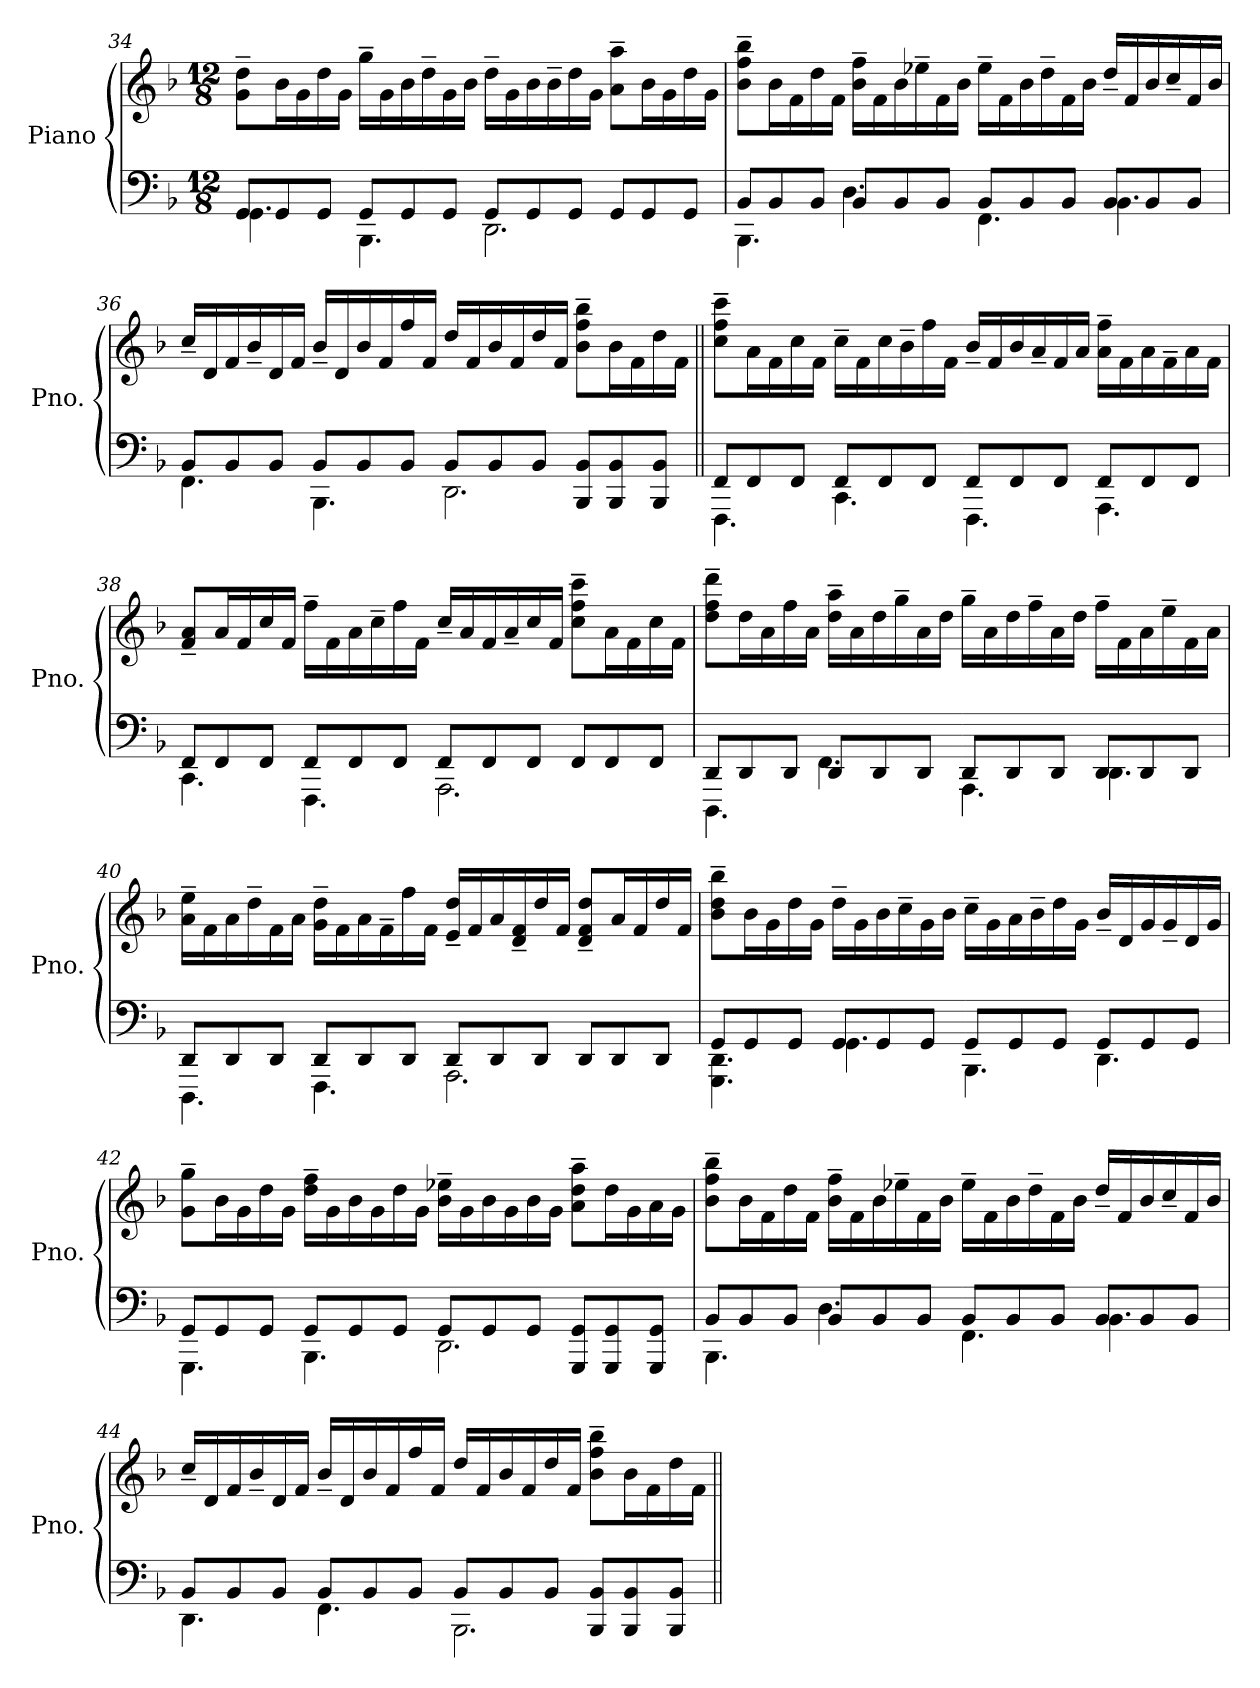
**kern	**kern
*part1	*part1
*staff2	*staff1
*I"Piano	*
*I'Pno.	*
*clefF4	*clefG2
*k[b-]	*k[b-]
*M12/8	*M12/8
=34	=34
*^	*
8GG/L	4.GG\	8g\~ 8dd\~L
8GG/	.	16b-\L
.	.	16g\
8GG/J	.	16dd\
.	.	16g\JJ
8GG/L	4.BBB-\	16gg~\LL
.	.	16g\
8GG/	.	16b-\
.	.	16dd~\
8GG/J	.	16g\
.	.	16b-\JJ
8GG/L	2.DD\	16dd~\LL
.	.	16g\
8GG/	.	16b-\
.	.	16b-~\
8GG/J	.	16dd\
.	.	16g\JJ
8GG/L	.	8a\~ 8aa\~L
8GG/	.	16b-\L
.	.	16g\
8GG/J	.	16dd\
.	.	16g\JJ
!!LO:PB:g=z
=35	=35	=35
8BB-/L	4.BBB-\	8b-\~ 8ff\~ 8bb-\~L
8BB-/	.	16b-\L
.	.	16f\
8BB-/J	.	16dd\
.	.	16f\JJ
8BB-/L	4.D\	16b-\~ 16ff\~LL
.	.	16f\
8BB-/	.	16b-\
.	.	16ee-X~\
8BB-/J	.	16f\
.	.	16b-\JJ
8BB-/L	4.FF\	16ee-~\LL
.	.	16f\
8BB-/	.	16b-\
.	.	16dd~\
8BB-/J	.	16f\
.	.	16b-\JJ
8BB-/L	4.BB-\	16dd~/LL
.	.	16f/
8BB-/	.	16b-/
.	.	16cc~/
8BB-/J	.	16f/
.	.	16b-/JJ
=36	=36	=36
8BB-/L	4.FF\	16cc~/LL
.	.	16d/
8BB-/	.	16f/
.	.	16b-~/
8BB-/J	.	16d/
.	.	16f/JJ
8BB-/L	4.BBB-\	16b-~/LL
.	.	16d/
8BB-/	.	16b-/
.	.	16f/
8BB-/J	.	16ff/
.	.	16f/JJ
8BB-/L	2.DD\	16dd/LL
.	.	16f/
8BB-/	.	16b-/
.	.	16f/
8BB-/J	.	16dd/
.	.	16f/JJ
8BBB-/ 8BB-/L	.	8b-\~ 8ff\~ 8bb-\~L
8BBB-/ 8BB-/	.	16b-\L
.	.	16f\
8BBB-/ 8BB-/J	.	16dd\
.	.	16f\JJ
!!LO:LB:g=z
=37||	=37||	=37||
8FF/L	4.FFF\	8cc\~ 8ff\~ 8ccc\~L
8FF/	.	16a\L
.	.	16f\
8FF/J	.	16cc\
.	.	16f\JJ
8FF/L	4.CC\	16cc~\LL
.	.	16f\
8FF/	.	16cc\
.	.	16b-~\
8FF/J	.	16ff\
.	.	16f\JJ
8FF/L	4.FFF\	16b-~/LL
.	.	16f/
8FF/	.	16b-/
.	.	16a~/
8FF/J	.	16f/
.	.	16a/JJ
8FF/L	4.AAA\	16a\~ 16ff\~LL
.	.	16f\
8FF/	.	16a\
.	.	16f~\
8FF/J	.	16a\
.	.	16f\JJ
=38	=38	=38
8FF/L	4.CC\	8f/~ 8a/~L
8FF/	.	16a/L
.	.	16f/
8FF/J	.	16cc/
.	.	16f/JJ
8FF/L	4.FFF\	16ff~\LL
.	.	16f\
8FF/	.	16a\
.	.	16cc~\
8FF/J	.	16ff\
.	.	16f\JJ
8FF/L	2.AAA\	16cc~/LL
.	.	16a/
8FF/	.	16f/
.	.	16a~/
8FF/J	.	16cc/
.	.	16f/JJ
8FF/L	.	8cc\~ 8ff\~ 8ccc\~L
8FF/	.	16a\L
.	.	16f\
8FF/J	.	16cc\
.	.	16f\JJ
!!LO:LB:g=z
=39	=39	=39
8DD/L	4.DDD\	8dd\~ 8ff\~ 8ddd\~L
8DD/	.	16dd\L
.	.	16a\
8DD/J	.	16ff\
.	.	16a\JJ
8DD/L	4.FF\	16dd\~ 16aa\~LL
.	.	16a\
8DD/	.	16dd\
.	.	16gg~\
8DD/J	.	16a\
.	.	16dd\JJ
8DD/L	4.AAA\	16gg~\LL
.	.	16a\
8DD/	.	16dd\
.	.	16ff~\
8DD/J	.	16a\
.	.	16dd\JJ
8DD/L	4.DD\	16ff~\LL
.	.	16f\
8DD/	.	16a\
.	.	16ee~\
8DD/J	.	16f\
.	.	16a\JJ
=40	=40	=40
8DD/L	4.DDD\	16a\~ 16ee\~LL
.	.	16f\
8DD/	.	16a\
.	.	16dd~\
8DD/J	.	16f\
.	.	16a\JJ
8DD/L	4.FFF\	16g\~ 16dd\~LL
.	.	16f\
8DD/	.	16a\
.	.	16f~\
8DD/J	.	16ff\
.	.	16f\JJ
8DD/L	2.AAA\	16e/~ 16dd/~LL
.	.	16f/
8DD/	.	16a/
.	.	16d/~ 16f/~
8DD/J	.	16dd/
.	.	16f/JJ
8DD/L	.	8d/~ 8f/~ 8dd/~L
8DD/	.	16a/L
.	.	16f/
8DD/J	.	16dd/
.	.	16f/JJ
!!LO:LB:g=z
=41	=41	=41
8GG/L	4.GGG\ 4.DD\	8b-\~ 8dd\~ 8bb-\~L
8GG/	.	16b-\L
.	.	16g\
8GG/J	.	16dd\
.	.	16g\JJ
8GG/L	4.GG\	16dd~\LL
.	.	16g\
8GG/	.	16b-\
.	.	16cc~\
8GG/J	.	16g\
.	.	16b-\JJ
8GG/L	4.BBB-\	16cc~\LL
.	.	16g\
8GG/	.	16a\
.	.	16b-~\
8GG/J	.	16dd\
.	.	16g\JJ
8GG/L	4.DD\	16b-~/LL
.	.	16d/
8GG/	.	16g/
.	.	16g~/
8GG/J	.	16d/
.	.	16g/JJ
=42	=42	=42
8GG/L	4.GGG\	8g\~ 8gg\~L
8GG/	.	16b-\L
.	.	16g\
8GG/J	.	16dd\
.	.	16g\JJ
8GG/L	4.BBB-\	16dd\~ 16ff\~LL
.	.	16g\
8GG/	.	16b-\
.	.	16g\
8GG/J	.	16dd\
.	.	16g\JJ
8GG/L	2.DD\	16b-\~ 16ee-X\~LL
.	.	16g\
8GG/	.	16b-\
.	.	16g\
8GG/J	.	16b-\
.	.	16g\JJ
8GGG/ 8GG/L	.	8a\~ 8dd\~ 8aa\~L
8GGG/ 8GG/	.	16dd\L
.	.	16g\
8GGG/ 8GG/J	.	16a\
.	.	16g\JJ
!!LO:LB:g=z
=43	=43	=43
8BB-/L	4.BBB-\	8b-\~ 8ff\~ 8bb-\~L
8BB-/	.	16b-\L
.	.	16f\
8BB-/J	.	16dd\
.	.	16f\JJ
8BB-/L	4.D\	16b-\~ 16ff\~LL
.	.	16f\
8BB-/	.	16b-\
.	.	16ee-X~\
8BB-/J	.	16f\
.	.	16b-\JJ
8BB-/L	4.FF\	16ee-~\LL
.	.	16f\
8BB-/	.	16b-\
.	.	16dd~\
8BB-/J	.	16f\
.	.	16b-\JJ
8BB-/L	4.BB-\	16dd~/LL
.	.	16f/
8BB-/	.	16b-/
.	.	16cc~/
8BB-/J	.	16f/
.	.	16b-/JJ
=44	=44	=44
8BB-/L	4.DD\	16cc~/LL
.	.	16d/
8BB-/	.	16f/
.	.	16b-~/
8BB-/J	.	16d/
.	.	16f/JJ
8BB-/L	4.FF\	16b-~/LL
.	.	16d/
8BB-/	.	16b-/
.	.	16f/
8BB-/J	.	16ff/
.	.	16f/JJ
8BB-/L	2.BBB-\	16dd/LL
.	.	16f/
8BB-/	.	16b-/
.	.	16f/
8BB-/J	.	16dd/
.	.	16f/JJ
8BBB-/ 8BB-/L	.	8b-\~ 8ff\~ 8bb-\~L
8BBB-/ 8BB-/	.	16b-\L
.	.	16f\
8BBB-/ 8BB-/J	.	16dd\
.	.	16f\JJ
*v	*v	*
=||	=||
*-	*-
